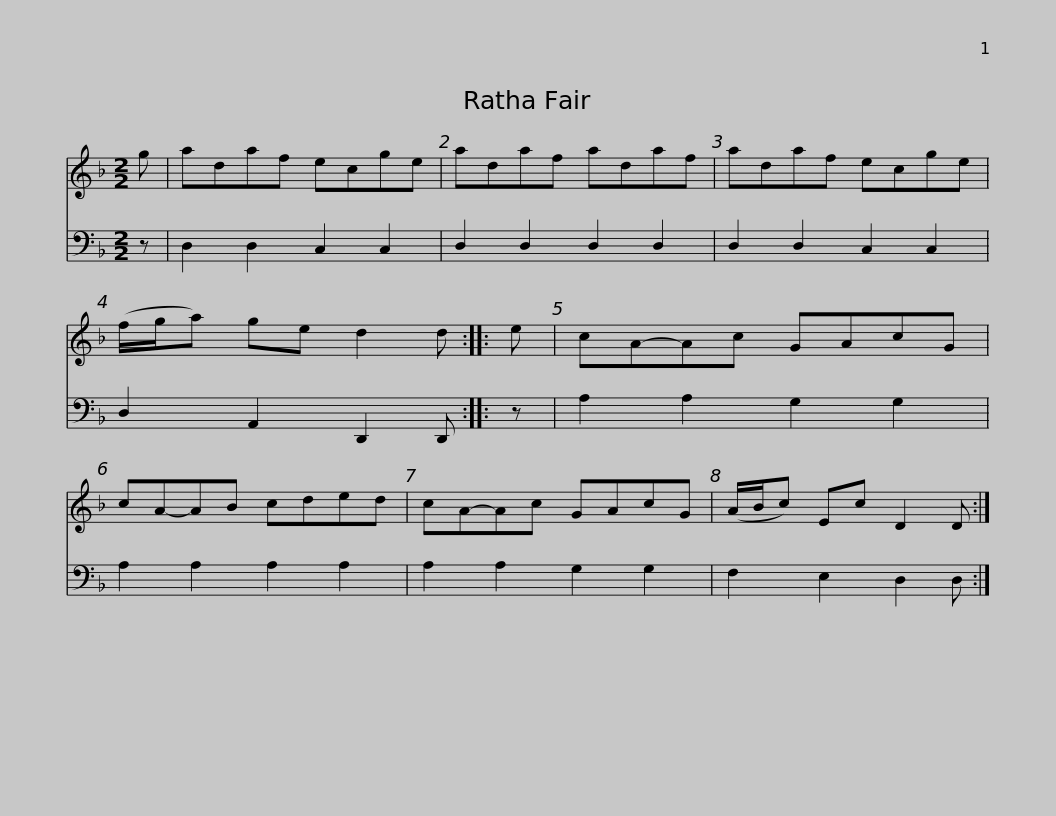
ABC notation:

X:1
%%score 1 2
L:1/8
M:2/2
I:linebreak $
K:Dmin
V:1 treble
V:2 bass
V:1
 g | adaf ecge | adaf adaf | adaf ecge | (f/g/a) ge d2 d :: %5
 e | cA-Ac GAcG |$ cA-AB cded | cA-Ac GAcG | (A/B/c) Ec D2 D :| %10
V:2
 z | D,2 D,2 C,2 C,2 | D,2 D,2 D,2 D,2 | D,2 D,2 C,2 C,2 | D,2 A,,2 D,,2 D,, :: %5
 z | A,2 A,2 G,2 G,2 |$ A,2 A,2 A,2 A,2 | A,2 A,2 G,2 G,2 | F,2 E,2 D,2 D, :| %10
